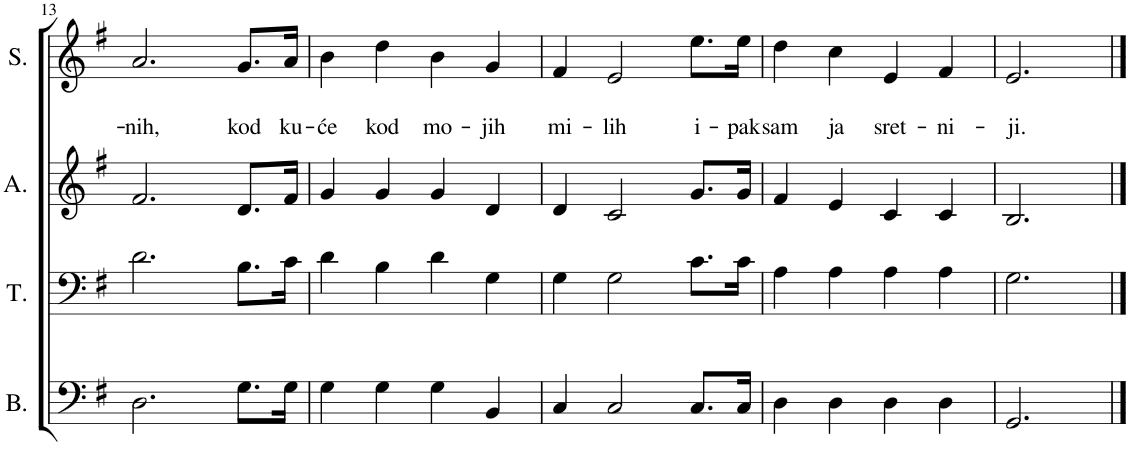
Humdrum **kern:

**kern	**kern	**kern	**kern	**text	**text
*part4	*part3	*part2	*part1	*part1	*part1
*staff4	*staff3	*staff2	*staff1	*staff1	*staff1
*I"Bass	*I"Tenor	*I"Alto	*I"Soprano	*	*
*I'B.	*I'T.	*I'A.	*I'S.	*	*
!!LO:PB:g=z
*clefF4	*clefF4	*clefG2	*clefG2	*	*
*k[f#]	*k[f#]	*k[f#]	*k[f#]	*	*
*M4/4	*M4/4	*M4/4	*M4/4	*	*
*met(c)	*met(c)	*met(c)	*met(c)	*	*
=13	=13	=13	=13	=13	=13
!	!	!	!	!	!LO:LY:b
2.D\	2.d\	2.f#/	2.a/	.	-nih,
!	!	!	!	!	!LO:LY:b
8.G\L	8.B\L	8.d/L	8.g/L	.	kod
!	!	!	!	!	!LO:LY:b
16G\Jk	16c\Jk	16f#/Jk	16a/Jk	.	ku-
=14	=14	=14	=14	=14	=14
!	!	!	!	!	!LO:LY:b
4G\	4d\	4g/	4b\	.	-će
!	!	!	!	!	!LO:LY:b
4G\	4B\	4g/	4dd\	.	kod
!	!	!	!	!	!LO:LY:b
4G\	4d\	4g/	4b\	.	mo-
!	!	!	!	!	!LO:LY:b
4BB/	4G\	4d/	4g/	.	-jih
=15	=15	=15	=15	=15	=15
!	!	!	!	!	!LO:LY:b
4C/	4G\	4d/	4f#/	.	mi-
!	!	!	!	!	!LO:LY:b
2C/	2G\	2c/	2e/	.	-lih
!	!	!	!	!	!LO:LY:b
8.C/L	8.c\L	8.g/L	8.ee\L	.	i-
!	!	!	!	!	!LO:LY:b
16C/Jk	16c\Jk	16g/Jk	16ee\Jk	.	-pak
=16	=16	=16	=16	=16	=16
!	!	!	!	!	!LO:LY:b
4D\	4A\	4f#/	4dd\	.	sam
!	!	!	!	!	!LO:LY:b
4D\	4A\	4e/	4cc\	.	ja
!	!	!	!	!	!LO:LY:b
4D\	4A\	4c/	4e/	.	sret-
!	!	!	!	!	!LO:LY:b
4D\	4A\	4c/	4f#/	.	-ni-
=17	=17	=17	=17	=17	=17
!	!	!	!	!	!LO:LY:b
2.GG/	2.G\	2.B/	2.e/	.	-ji.
==	==	==	==	==	==
*-	*-	*-	*-	*-	*-
